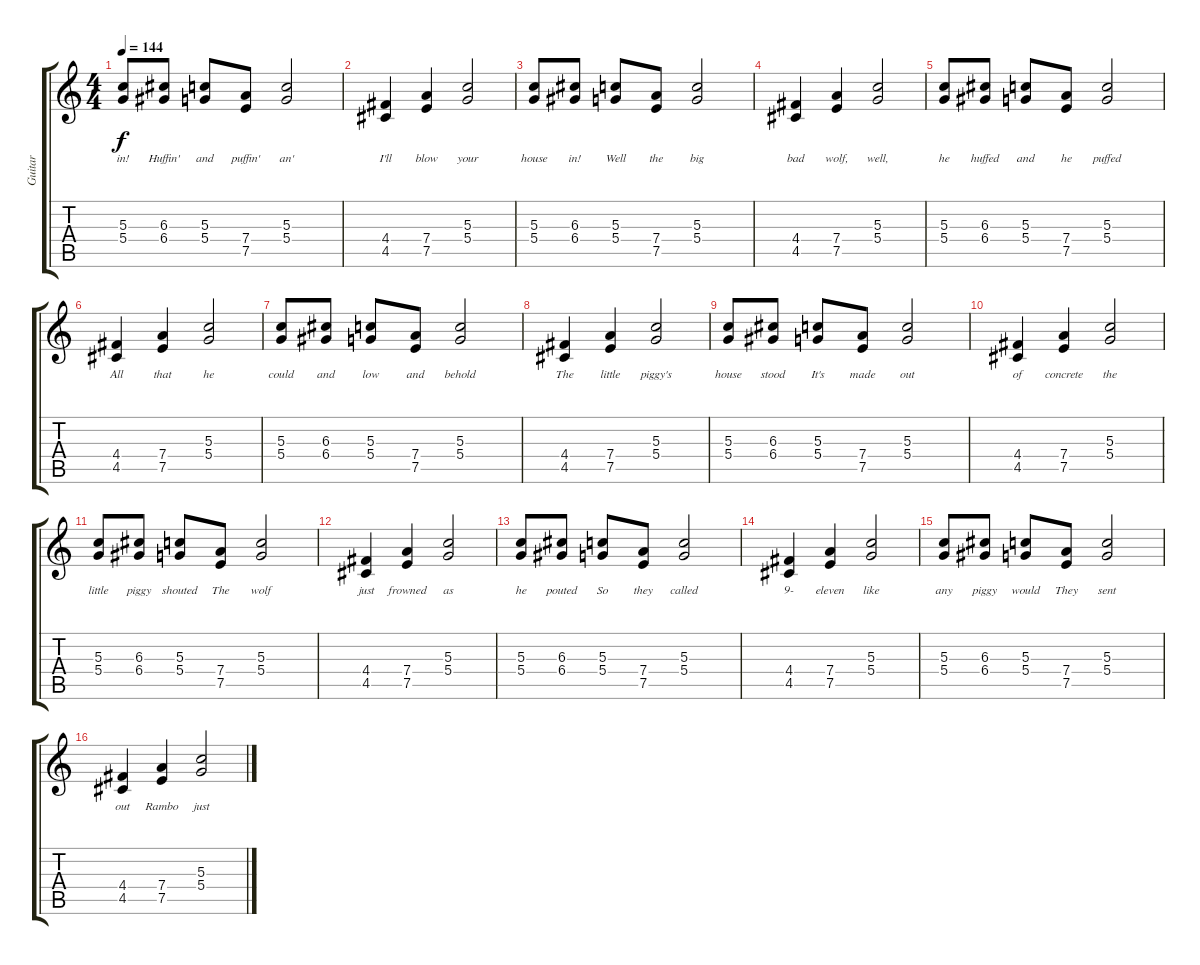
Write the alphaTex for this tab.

\track ("Guitar" "Guitar") {instrument overdrivenguitar}
\staff {score tabs}
\tuning (E4 B3 G3 D3 A2 E2) {hide}
\ts (4 4)
\tempo 144
\clef g2
\ks c
(5.3 5.4).8{lyrics (0 "in!") lyrics (1 "") lyrics (2 "") lyrics (3 "") lyrics (4 "") dy f} (6.3 6.4).8{lyrics (0 "Huffin'") lyrics (1 "") lyrics (2 "") lyrics (3 "") lyrics (4 "")} (5.3 5.4).8{lyrics (0 "and") lyrics (1 "") lyrics (2 "") lyrics (3 "") lyrics (4 "")} (7.4 7.5).8{lyrics (0 "puffin'") lyrics (1 "") lyrics (2 "") lyrics (3 "") lyrics (4 "")} (5.3 5.4).2{lyrics (0 "an'") lyrics (1 "") lyrics (2 "") lyrics (3 "") lyrics (4 "")} |
(4.4 4.5).4{lyrics (0 "I'll") lyrics (1 "") lyrics (2 "") lyrics (3 "") lyrics (4 "")} (7.4 7.5).4{lyrics (0 "blow") lyrics (1 "") lyrics (2 "") lyrics (3 "") lyrics (4 "")} (5.3 5.4).2{lyrics (0 "your") lyrics (1 "") lyrics (2 "") lyrics (3 "") lyrics (4 "")} |
(5.3 5.4).8{lyrics (0 "house") lyrics (1 "") lyrics (2 "") lyrics (3 "") lyrics (4 "")} (6.3 6.4).8{lyrics (0 "in!") lyrics (1 "") lyrics (2 "") lyrics (3 "") lyrics (4 "")} (5.3 5.4).8{lyrics (0 "Well") lyrics (1 "") lyrics (2 "") lyrics (3 "") lyrics (4 "")} (7.4 7.5).8{lyrics (0 "the") lyrics (1 "") lyrics (2 "") lyrics (3 "") lyrics (4 "")} (5.3 5.4).2{lyrics (0 "big") lyrics (1 "") lyrics (2 "") lyrics (3 "") lyrics (4 "")} |
(4.4 4.5).4{lyrics (0 "bad") lyrics (1 "") lyrics (2 "") lyrics (3 "") lyrics (4 "")} (7.4 7.5).4{lyrics (0 "wolf,") lyrics (1 "") lyrics (2 "") lyrics (3 "") lyrics (4 "")} (5.3 5.4).2{lyrics (0 "well,") lyrics (1 "") lyrics (2 "") lyrics (3 "") lyrics (4 "")} |
(5.3 5.4).8{lyrics (0 "he") lyrics (1 "") lyrics (2 "") lyrics (3 "") lyrics (4 "")} (6.3 6.4).8{lyrics (0 "huffed") lyrics (1 "") lyrics (2 "") lyrics (3 "") lyrics (4 "")} (5.3 5.4).8{lyrics (0 "and") lyrics (1 "") lyrics (2 "") lyrics (3 "") lyrics (4 "")} (7.4 7.5).8{lyrics (0 "he") lyrics (1 "") lyrics (2 "") lyrics (3 "") lyrics (4 "")} (5.3 5.4).2{lyrics (0 "puffed") lyrics (1 "") lyrics (2 "") lyrics (3 "") lyrics (4 "")} |
(4.4 4.5).4{lyrics (0 "All") lyrics (1 "") lyrics (2 "") lyrics (3 "") lyrics (4 "")} (7.4 7.5).4{lyrics (0 "that") lyrics (1 "") lyrics (2 "") lyrics (3 "") lyrics (4 "")} (5.3 5.4).2{lyrics (0 "he") lyrics (1 "") lyrics (2 "") lyrics (3 "") lyrics (4 "")} |
(5.3 5.4).8{lyrics (0 "could") lyrics (1 "") lyrics (2 "") lyrics (3 "") lyrics (4 "")} (6.3 6.4).8{lyrics (0 "and") lyrics (1 "") lyrics (2 "") lyrics (3 "") lyrics (4 "")} (5.3 5.4).8{lyrics (0 "low") lyrics (1 "") lyrics (2 "") lyrics (3 "") lyrics (4 "")} (7.4 7.5).8{lyrics (0 "and") lyrics (1 "") lyrics (2 "") lyrics (3 "") lyrics (4 "")} (5.3 5.4).2{lyrics (0 "behold") lyrics (1 "") lyrics (2 "") lyrics (3 "") lyrics (4 "")} |
(4.4 4.5).4{lyrics (0 "The") lyrics (1 "") lyrics (2 "") lyrics (3 "") lyrics (4 "")} (7.4 7.5).4{lyrics (0 "little") lyrics (1 "") lyrics (2 "") lyrics (3 "") lyrics (4 "")} (5.3 5.4).2{lyrics (0 "piggy's") lyrics (1 "") lyrics (2 "") lyrics (3 "") lyrics (4 "")} |
(5.3 5.4).8{lyrics (0 "house") lyrics (1 "") lyrics (2 "") lyrics (3 "") lyrics (4 "")} (6.3 6.4).8{lyrics (0 "stood") lyrics (1 "") lyrics (2 "") lyrics (3 "") lyrics (4 "")} (5.3 5.4).8{lyrics (0 "It's") lyrics (1 "") lyrics (2 "") lyrics (3 "") lyrics (4 "")} (7.4 7.5).8{lyrics (0 "made") lyrics (1 "") lyrics (2 "") lyrics (3 "") lyrics (4 "")} (5.3 5.4).2{lyrics (0 "out") lyrics (1 "") lyrics (2 "") lyrics (3 "") lyrics (4 "")} |
(4.4 4.5).4{lyrics (0 "of") lyrics (1 "") lyrics (2 "") lyrics (3 "") lyrics (4 "")} (7.4 7.5).4{lyrics (0 "concrete") lyrics (1 "") lyrics (2 "") lyrics (3 "") lyrics (4 "")} (5.3 5.4).2{lyrics (0 "the") lyrics (1 "") lyrics (2 "") lyrics (3 "") lyrics (4 "")} |
(5.3 5.4).8{lyrics (0 "little") lyrics (1 "") lyrics (2 "") lyrics (3 "") lyrics (4 "")} (6.3 6.4).8{lyrics (0 "piggy") lyrics (1 "") lyrics (2 "") lyrics (3 "") lyrics (4 "")} (5.3 5.4).8{lyrics (0 "shouted") lyrics (1 "") lyrics (2 "") lyrics (3 "") lyrics (4 "")} (7.4 7.5).8{lyrics (0 "The") lyrics (1 "") lyrics (2 "") lyrics (3 "") lyrics (4 "")} (5.3 5.4).2{lyrics (0 "wolf") lyrics (1 "") lyrics (2 "") lyrics (3 "") lyrics (4 "")} |
(4.4 4.5).4{lyrics (0 "just") lyrics (1 "") lyrics (2 "") lyrics (3 "") lyrics (4 "")} (7.4 7.5).4{lyrics (0 "frowned") lyrics (1 "") lyrics (2 "") lyrics (3 "") lyrics (4 "")} (5.3 5.4).2{lyrics (0 "as") lyrics (1 "") lyrics (2 "") lyrics (3 "") lyrics (4 "")} |
(5.3 5.4).8{lyrics (0 "he") lyrics (1 "") lyrics (2 "") lyrics (3 "") lyrics (4 "")} (6.3 6.4).8{lyrics (0 "pouted") lyrics (1 "") lyrics (2 "") lyrics (3 "") lyrics (4 "")} (5.3 5.4).8{lyrics (0 "So") lyrics (1 "") lyrics (2 "") lyrics (3 "") lyrics (4 "")} (7.4 7.5).8{lyrics (0 "they") lyrics (1 "") lyrics (2 "") lyrics (3 "") lyrics (4 "")} (5.3 5.4).2{lyrics (0 "called") lyrics (1 "") lyrics (2 "") lyrics (3 "") lyrics (4 "")} |
(4.4 4.5).4{lyrics (0 "9-") lyrics (1 "") lyrics (2 "") lyrics (3 "") lyrics (4 "")} (7.4 7.5).4{lyrics (0 "eleven") lyrics (1 "") lyrics (2 "") lyrics (3 "") lyrics (4 "")} (5.3 5.4).2{lyrics (0 "like") lyrics (1 "") lyrics (2 "") lyrics (3 "") lyrics (4 "")} |
(5.3 5.4).8{lyrics (0 "any") lyrics (1 "") lyrics (2 "") lyrics (3 "") lyrics (4 "")} (6.3 6.4).8{lyrics (0 "piggy") lyrics (1 "") lyrics (2 "") lyrics (3 "") lyrics (4 "")} (5.3 5.4).8{lyrics (0 "would") lyrics (1 "") lyrics (2 "") lyrics (3 "") lyrics (4 "")} (7.4 7.5).8{lyrics (0 "They") lyrics (1 "") lyrics (2 "") lyrics (3 "") lyrics (4 "")} (5.3 5.4).2{lyrics (0 "sent") lyrics (1 "") lyrics (2 "") lyrics (3 "") lyrics (4 "")} |
(4.4 4.5).4{lyrics (0 "out") lyrics (1 "") lyrics (2 "") lyrics (3 "") lyrics (4 "")} (7.4 7.5).4{lyrics (0 "Rambo") lyrics (1 "") lyrics (2 "") lyrics (3 "") lyrics (4 "")} (5.3 5.4).2{lyrics (0 "just") lyrics (1 "") lyrics (2 "") lyrics (3 "") lyrics (4 "")}
